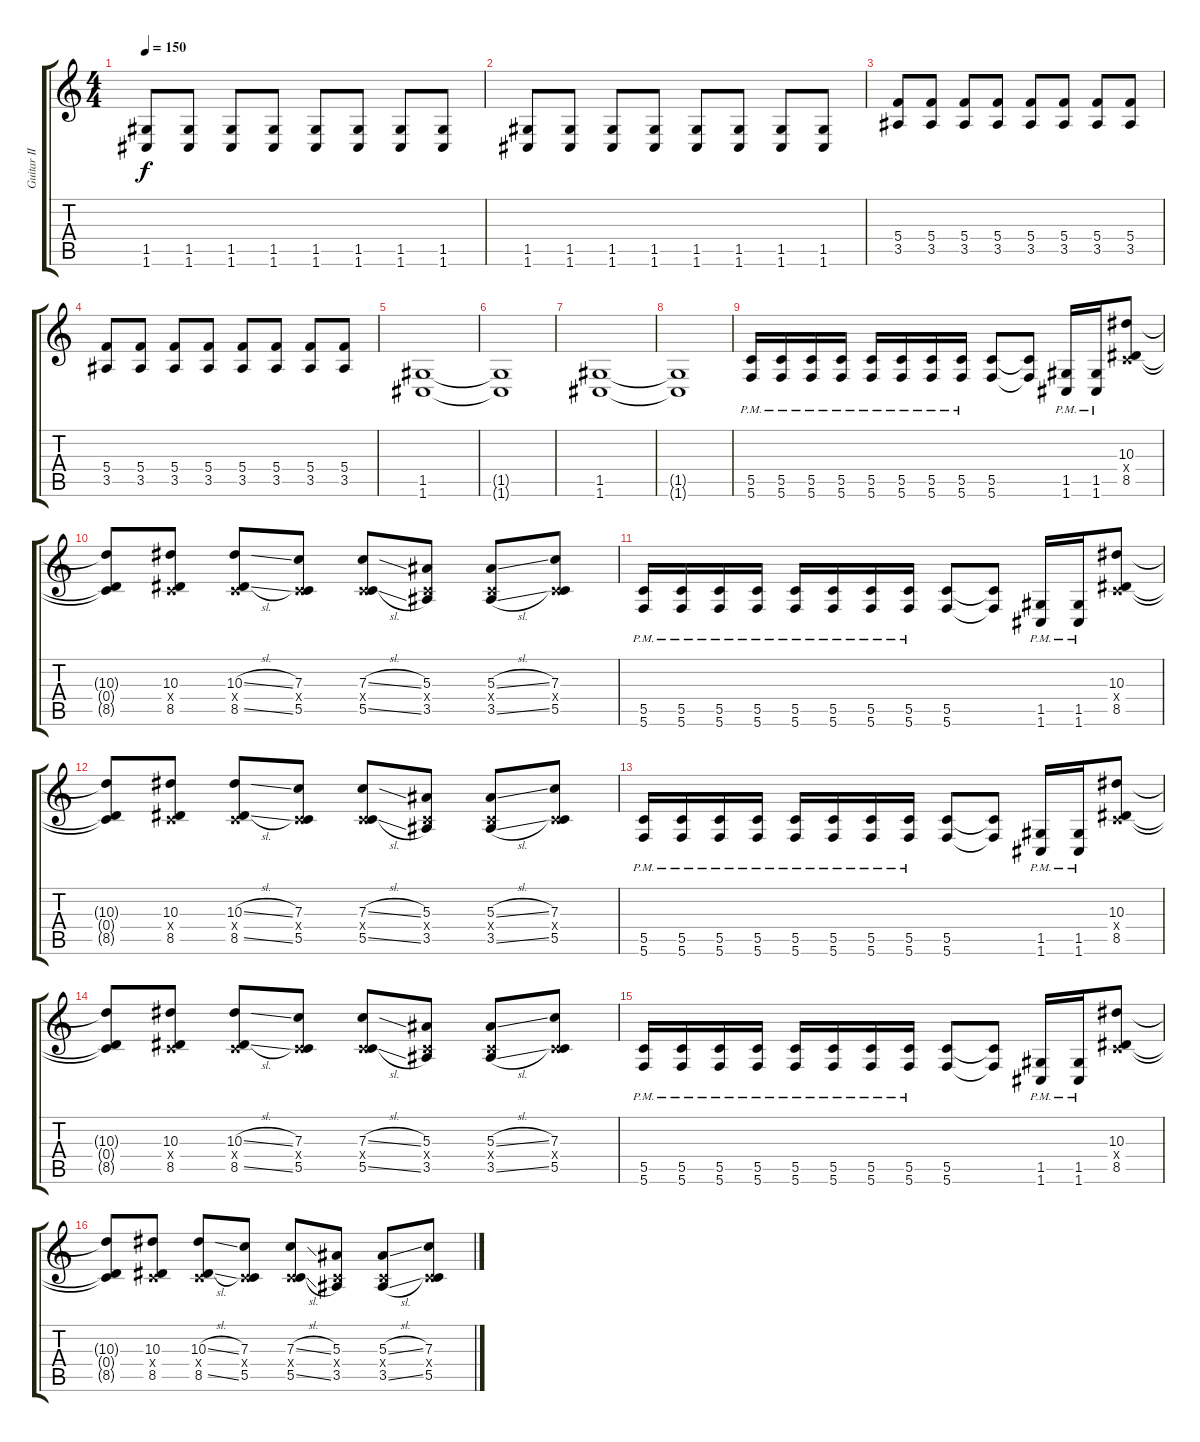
\track ("Guitar II" "Guitar II") {instrument overdrivenguitar}
\staff {score tabs}
\tuning (D4 A3 F3 C3 G2 C2) {hide}
\ts (4 4)
\tempo 150
\clef g2
\ks c
(1.5 1.6).8{dy f} (1.5 1.6).8 (1.5 1.6).8 (1.5 1.6).8 (1.5 1.6).8 (1.5 1.6).8 (1.5 1.6).8 (1.5 1.6).8 |
(1.5 1.6).8 (1.5 1.6).8 (1.5 1.6).8 (1.5 1.6).8 (1.5 1.6).8 (1.5 1.6).8 (1.5 1.6).8 (1.5 1.6).8 |
(5.4 3.5).8 (5.4 3.5).8 (5.4 3.5).8 (5.4 3.5).8 (5.4 3.5).8 (5.4 3.5).8 (5.4 3.5).8 (5.4 3.5).8 |
(5.4 3.5).8 (5.4 3.5).8 (5.4 3.5).8 (5.4 3.5).8 (5.4 3.5).8 (5.4 3.5).8 (5.4 3.5).8 (5.4 3.5).8 |
(1.5 1.6).1 |
(1.5{t} 1.6{t}).1 |
(1.5 1.6).1 |
(1.5{t} 1.6{t}).1 |
(5.5{pm} 5.6{pm}).16 (5.5{pm} 5.6{pm}).16 (5.5{pm} 5.6{pm}).16 (5.5{pm} 5.6{pm}).16 (5.5{pm} 5.6{pm}).16 (5.5{pm} 5.6{pm}).16 (5.5{pm} 5.6{pm}).16 (5.5{pm} 5.6{pm}).16 (5.5 5.6).8 (5.5{t} 5.6{t}).8 (1.5{pm} 1.6{pm}).16 (1.5{pm} 1.6{pm}).16 (10.3 0.4{x} 8.5).8 |
(10.3{t} 0.4{t} 8.5{t}).8 (10.3 0.4{x} 8.5).8 (10.3{sl} 0.4{x} 8.5{sl}).8 (7.3 0.4{x} 5.5).8 (7.3{sl} 0.4{x} 5.5{sl}).8 (5.3 0.4{x} 3.5).8 (5.3{sl} 0.4{x} 3.5{sl}).8 (7.3 0.4{x} 5.5).8 |
(5.5{pm} 5.6{pm}).16 (5.5{pm} 5.6{pm}).16 (5.5{pm} 5.6{pm}).16 (5.5{pm} 5.6{pm}).16 (5.5{pm} 5.6{pm}).16 (5.5{pm} 5.6{pm}).16 (5.5{pm} 5.6{pm}).16 (5.5{pm} 5.6{pm}).16 (5.5 5.6).8 (5.5{t} 5.6{t}).8 (1.5{pm} 1.6{pm}).16 (1.5{pm} 1.6{pm}).16 (10.3 0.4{x} 8.5).8 |
(10.3{t} 0.4{t} 8.5{t}).8 (10.3 0.4{x} 8.5).8 (10.3{sl} 0.4{x} 8.5{sl}).8 (7.3 0.4{x} 5.5).8 (7.3{sl} 0.4{x} 5.5{sl}).8 (5.3 0.4{x} 3.5).8 (5.3{sl} 0.4{x} 3.5{sl}).8 (7.3 0.4{x} 5.5).8 |
(5.5{pm} 5.6{pm}).16 (5.5{pm} 5.6{pm}).16 (5.5{pm} 5.6{pm}).16 (5.5{pm} 5.6{pm}).16 (5.5{pm} 5.6{pm}).16 (5.5{pm} 5.6{pm}).16 (5.5{pm} 5.6{pm}).16 (5.5{pm} 5.6{pm}).16 (5.5 5.6).8 (5.5{t} 5.6{t}).8 (1.5{pm} 1.6{pm}).16 (1.5{pm} 1.6{pm}).16 (10.3 0.4{x} 8.5).8 |
(10.3{t} 0.4{t} 8.5{t}).8 (10.3 0.4{x} 8.5).8 (10.3{sl} 0.4{x} 8.5{sl}).8 (7.3 0.4{x} 5.5).8 (7.3{sl} 0.4{x} 5.5{sl}).8 (5.3 0.4{x} 3.5).8 (5.3{sl} 0.4{x} 3.5{sl}).8 (7.3 0.4{x} 5.5).8 |
(5.5{pm} 5.6{pm}).16 (5.5{pm} 5.6{pm}).16 (5.5{pm} 5.6{pm}).16 (5.5{pm} 5.6{pm}).16 (5.5{pm} 5.6{pm}).16 (5.5{pm} 5.6{pm}).16 (5.5{pm} 5.6{pm}).16 (5.5{pm} 5.6{pm}).16 (5.5 5.6).8 (5.5{t} 5.6{t}).8 (1.5{pm} 1.6{pm}).16 (1.5{pm} 1.6{pm}).16 (10.3 0.4{x} 8.5).8 |
(10.3{t} 0.4{t} 8.5{t}).8 (10.3 0.4{x} 8.5).8 (10.3{sl} 0.4{x} 8.5{sl}).8 (7.3 0.4{x} 5.5).8 (7.3{sl} 0.4{x} 5.5{sl}).8 (5.3 0.4{x} 3.5).8 (5.3{sl} 0.4{x} 3.5{sl}).8 (7.3 0.4{x} 5.5).8
